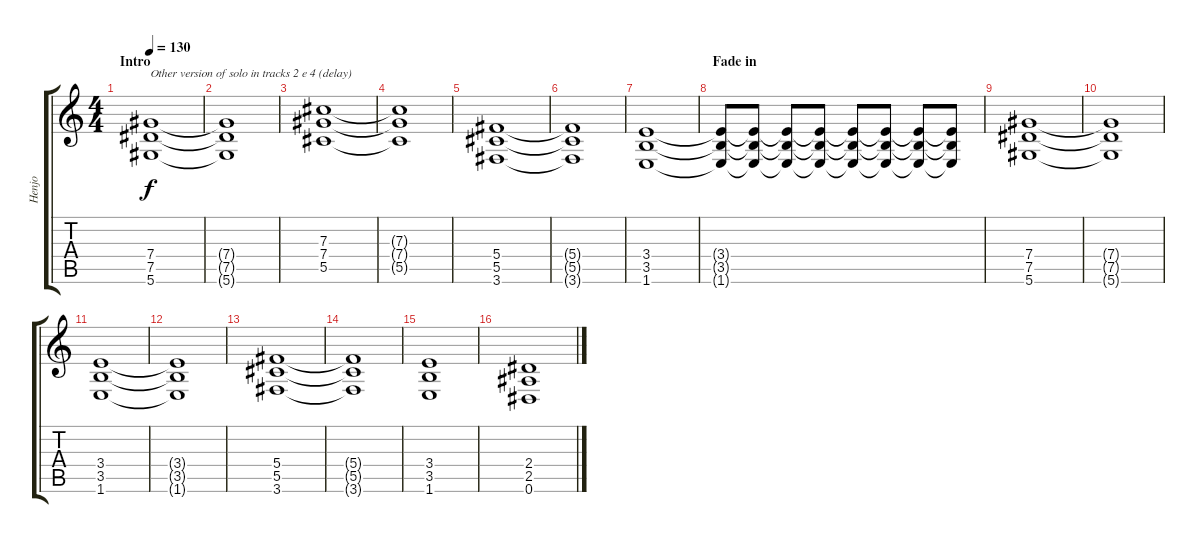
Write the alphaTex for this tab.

\track ("Henjo" "Henjo") {instrument distortionguitar}
\staff {score tabs}
\tuning (Eb4 Bb3 Gb3 Db3 Ab2 Eb2) {hide}
\ts (4 4)
\section ("" "Intro")
\tempo 130
\clef g2
\ks c
(7.4 7.5 5.6).1{txt "Other version of solo in tracks 2 e 4 (delay)" dy f volume 9 instrument distortionguitar} |
(7.4{t} 7.5{t} 5.6{t}).1 |
(7.3 7.4 5.5).1 |
(7.3{t} 7.4{t} 5.5{t}).1 |
(5.4 5.5 3.6).1 |
(5.4{t} 5.5{t} 3.6{t}).1 |
(3.4 3.5 1.6).1 |
\section ("" "Fade in")
(3.4{t} 3.5{t} 1.6{t}).8{volume 10} (3.4{t} 3.5{t} 1.6{t}).8{volume 11} (3.4{t} 3.5{t} 1.6{t}).8{volume 12} (3.4{t} 3.5{t} 1.6{t}).8{volume 13} (3.4{t} 3.5{t} 1.6{t}).8{volume 14} (3.4{t} 3.5{t} 1.6{t}).8{volume 15} (3.4{t} 3.5{t} 1.6{t}).8{volume 16} (3.4{t} 3.5{t} 1.6{t}).8 |
(7.4 7.5 5.6).1 |
(7.4{t} 7.5{t} 5.6{t}).1 |
(3.4 3.5 1.6).1 |
(3.4{t} 3.5{t} 1.6{t}).1 |
(5.4 5.5 3.6).1 |
(5.4{t} 5.5{t} 3.6{t}).1 |
(3.4 3.5 1.6).1 |
(2.4 2.5 0.6).1
